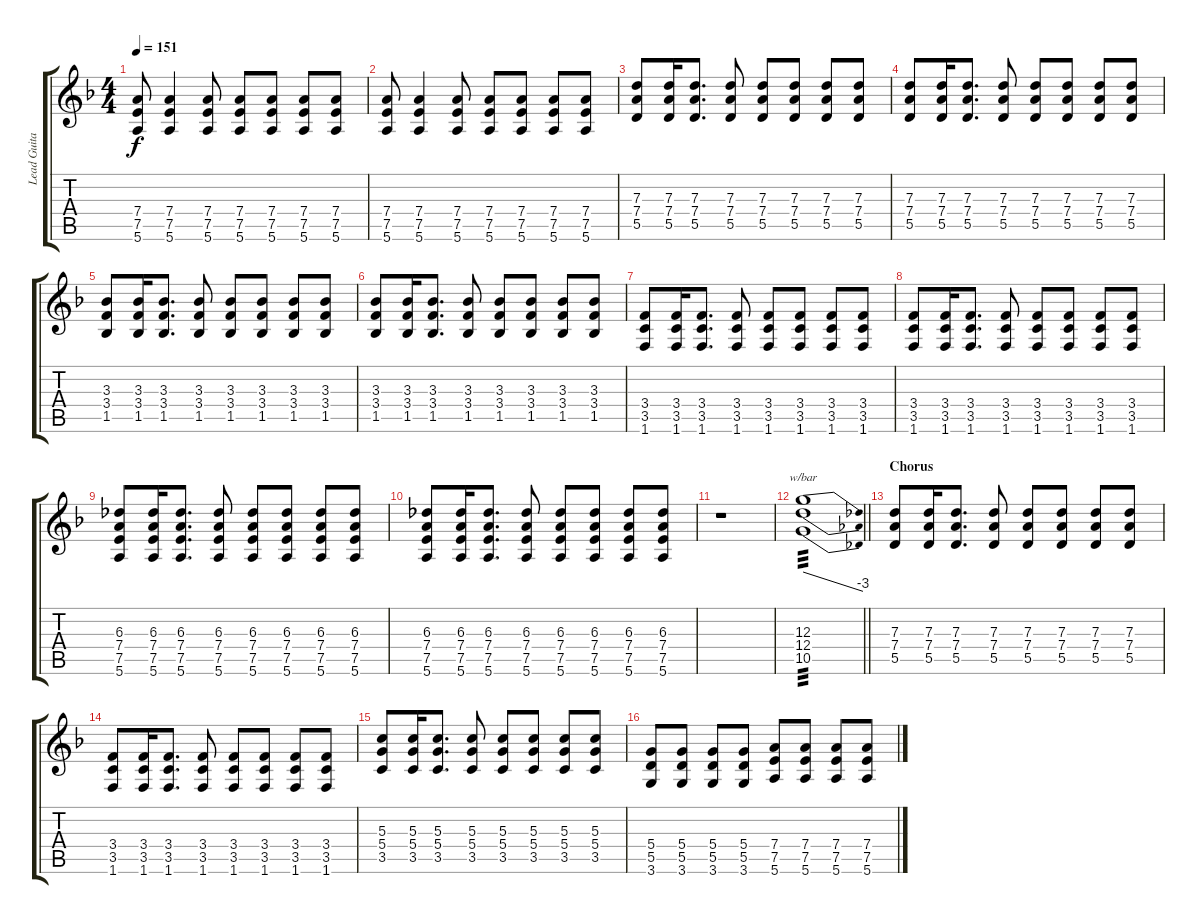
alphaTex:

\track ("Lead Guitar 1 - Brian Baker" "Lead Guita") {instrument distortionguitar}
\staff {score tabs}
\tuning (E4 B3 G3 D3 A2 E2) {hide}
\ts (4 4)
\tempo 151
\clef g2
\ks f
(7.4 7.5 5.6).8{dy f} (7.4 7.5 5.6).4 (7.4 7.5 5.6).8 (7.4 7.5 5.6).8 (7.4 7.5 5.6).8 (7.4 7.5 5.6).8 (7.4 7.5 5.6).8 |
(7.4 7.5 5.6).8 (7.4 7.5 5.6).4 (7.4 7.5 5.6).8 (7.4 7.5 5.6).8 (7.4 7.5 5.6).8 (7.4 7.5 5.6).8 (7.4 7.5 5.6).8 |
(7.3 7.4 5.5).8 (7.3 7.4 5.5).16 (7.3 7.4 5.5).8{d} (7.3 7.4 5.5).8 (7.3 7.4 5.5).8 (7.3 7.4 5.5).8 (7.3 7.4 5.5).8 (7.3 7.4 5.5).8 |
(7.3 7.4 5.5).8 (7.3 7.4 5.5).16 (7.3 7.4 5.5).8{d} (7.3 7.4 5.5).8 (7.3 7.4 5.5).8 (7.3 7.4 5.5).8 (7.3 7.4 5.5).8 (7.3 7.4 5.5).8 |
(3.3 3.4 1.5).8 (3.3 3.4 1.5).16 (3.3 3.4 1.5).8{d} (3.3 3.4 1.5).8 (3.3 3.4 1.5).8 (3.3 3.4 1.5).8 (3.3 3.4 1.5).8 (3.3 3.4 1.5).8 |
(3.3 3.4 1.5).8 (3.3 3.4 1.5).16 (3.3 3.4 1.5).8{d} (3.3 3.4 1.5).8 (3.3 3.4 1.5).8 (3.3 3.4 1.5).8 (3.3 3.4 1.5).8 (3.3 3.4 1.5).8 |
(3.4 3.5 1.6).8 (3.4 3.5 1.6).16 (3.4 3.5 1.6).8{d} (3.4 3.5 1.6).8 (3.4 3.5 1.6).8 (3.4 3.5 1.6).8 (3.4 3.5 1.6).8 (3.4 3.5 1.6).8 |
(3.4 3.5 1.6).8 (3.4 3.5 1.6).16 (3.4 3.5 1.6).8{d} (3.4 3.5 1.6).8 (3.4 3.5 1.6).8 (3.4 3.5 1.6).8 (3.4 3.5 1.6).8 (3.4 3.5 1.6).8 |
(6.3 7.4 7.5 5.6).8 (6.3 7.4 7.5 5.6).16 (6.3 7.4 7.5 5.6).8{d} (6.3 7.4 7.5 5.6).8 (6.3 7.4 7.5 5.6).8 (6.3 7.4 7.5 5.6).8 (6.3 7.4 7.5 5.6).8 (6.3 7.4 7.5 5.6).8 |
(6.3 7.4 7.5 5.6).8 (6.3 7.4 7.5 5.6).16 (6.3 7.4 7.5 5.6).8{d} (6.3 7.4 7.5 5.6).8 (6.3 7.4 7.5 5.6).8 (6.3 7.4 7.5 5.6).8 (6.3 7.4 7.5 5.6).8 (6.3 7.4 7.5 5.6).8 |
r.1 |
\barLineRight lightlight
(12.3 12.4 10.5).1{tbe (dive default 0 0 60 -12) tp 3} |
\section ("" "Chorus")
(7.3 7.4 5.5).8 (7.3 7.4 5.5).16 (7.3 7.4 5.5).8{d} (7.3 7.4 5.5).8 (7.3 7.4 5.5).8 (7.3 7.4 5.5).8 (7.3 7.4 5.5).8 (7.3 7.4 5.5).8 |
(3.4 3.5 1.6).8 (3.4 3.5 1.6).16 (3.4 3.5 1.6).8{d} (3.4 3.5 1.6).8 (3.4 3.5 1.6).8 (3.4 3.5 1.6).8 (3.4 3.5 1.6).8 (3.4 3.5 1.6).8 |
(5.3 5.4 3.5).8 (5.3 5.4 3.5).16 (5.3 5.4 3.5).8{d} (5.3 5.4 3.5).8 (5.3 5.4 3.5).8 (5.3 5.4 3.5).8 (5.3 5.4 3.5).8 (5.3 5.4 3.5).8 |
(5.4 5.5 3.6).8 (5.4 5.5 3.6).8 (5.4 5.5 3.6).8 (5.4 5.5 3.6).8 (7.4 7.5 5.6).8 (7.4 7.5 5.6).8 (7.4 7.5 5.6).8 (7.4 7.5 5.6).8
